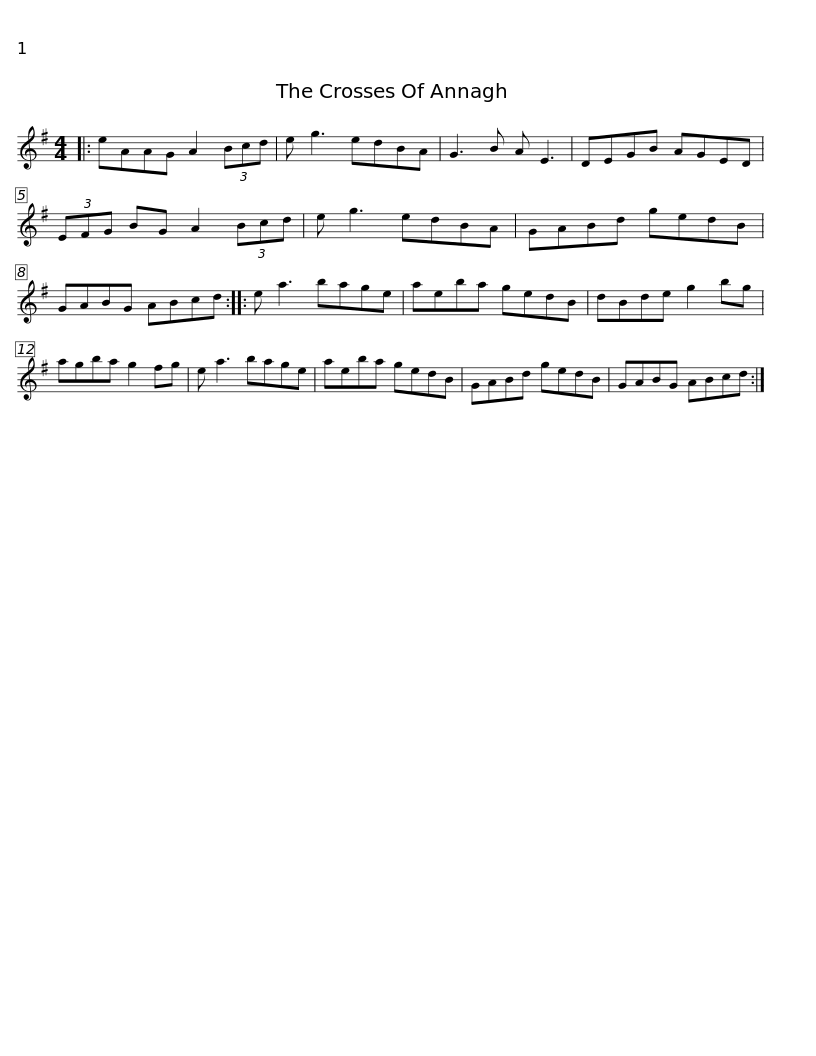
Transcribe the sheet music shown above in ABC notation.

X:1
L:1/8
M:4/4
I:linebreak $
K:G
V:1 treble
V:1
|: eAAG A2 (3Bcd | e g3 edBA | G3 B A E3 | DEGB AGED | (3EFG BG A2 (3Bcd | %5
 e g3 edBA |$ GABd gedB | GABG ABcd :: e a3 bage | aeba gedB | %10
 dBde g2 bg |$ agba g2 fg | e a3 bage | aeba gedB | GABd gedB | %15
 GABG ABcd :| %16
